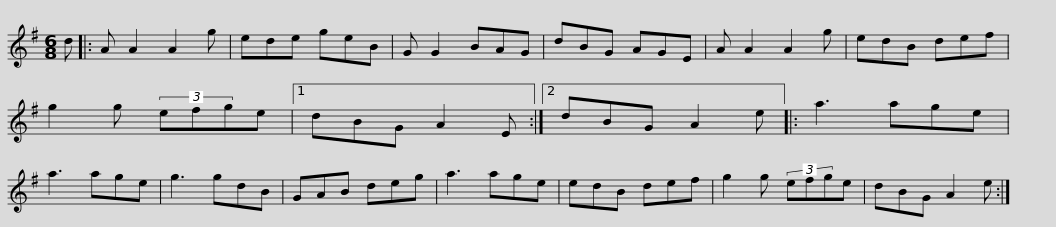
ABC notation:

X:1
L:1/8
M:6/8
I:linebreak $
K:G
V:1 treble
V:1
 d |: A A2 A2 g | ede geB | G G2 BAG | dBG AGE | %5
 A A2 A2 g | edB def | g2 g (3efge |1$ dBG A2 E :|2 dBG A2 e |: %10
 a3 age | a3 age | g3 gdB | GAB deg | a3 age | %15
 edB def |$ g2 g (3efge | dBG A2 e :| %18
